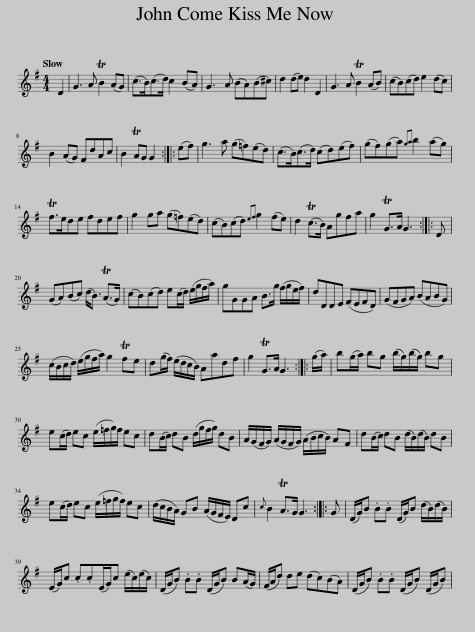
X:1
L:1/8
Q:1/4=120
M:4/4
I:linebreak $
K:G
V:1 treble
V:1
 D2 | G3 A TB2 (AG) | (c>B)(c>d) c2 (BA) | G3 A (BA)(B^c) | d2 (de) d2 D2 | %5
 G3 A TB2 (AB) | (cB)(cd) e2 (dc) |$ B2 (AG) FdAc | B2 TAG G2 :: (ef) | %10
 g3 a (g=f)(ed) | (c>B)(c>d) (cd)(ef) | (gf)(ga){ga} b2 (ag) |$ Tf>ede fdef | g2 ga (g=f)(ed) | %15
 (cB)(cd){ef} g2 (fe) | d2 (Tc>B) Agfa | g2 TG>A G3 :: D |$ (GA)(Bc) (d<B) (TA>G) | %20
 (cB)(cd) e(c/d/) (e/g/f/a/) | gGGA B>g (f/g/e/f/) | dDDE (FEFD) | (GFGA) (BABG) |$ (c/B/c/d/) (e/g/f/a/) g2 Tfe | %25
 d(g/f/) (e/d/c/B/) Aadf | g2 TG>A G3 :: (g/a/) | b(g/a/) bg (b/g/)(b/g/) bg |$ e(c/d/) ec (e/=f/g/)f/ ec | %30
 d(B/c/) dB (d/g/f/g/) dB | A/(G/F/G/) (A/G/F/G/) (A/B/c/B/) AF | d(B/c/) dB (d/B/)(d/B/) dB |$ e(c/d/) ec (e/=f/g/f/) ec | (d/c/B/A/) GB (A/G/F/E/) Dc | %35
{c} B2 TA>G G3 :: G | (D/G/)B .B.B (D/G/)B (d/B/)(d/B/) |$ (E/G/)c .c.c(E/G/)c (e/c/)(e/c/) | (D/G/B) .B.B (D/G/B) B(A/G/) | %40
 (F/A/d) de (dc)(BA) | (D/G/B) .B.B (D/G/B) (D/G/B) | %42
